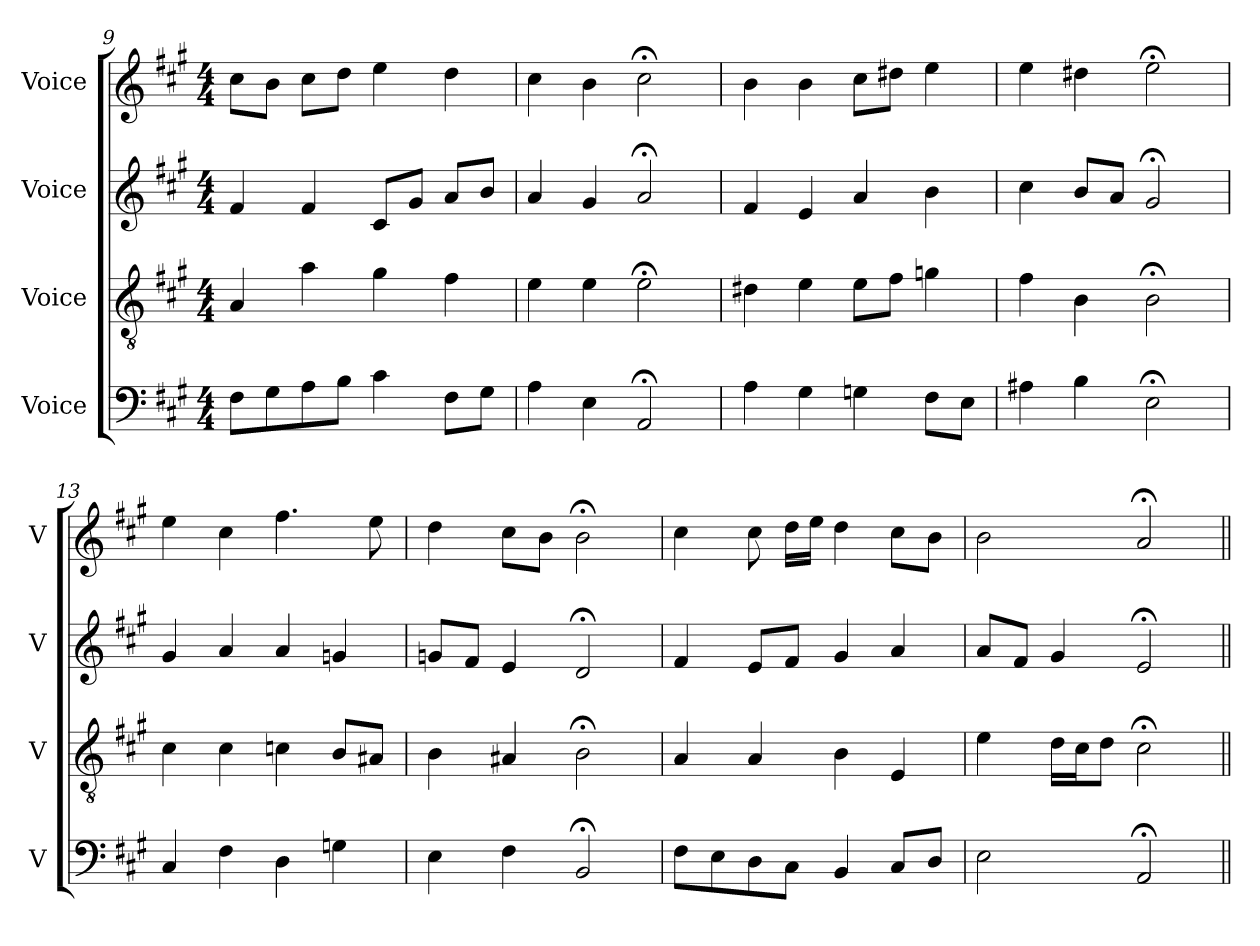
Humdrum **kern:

**kern	**kern	**kern	**kern
*part4	*part3	*part2	*part1
*staff4	*staff3	*staff2	*staff1
*I"Voice	*I"Voice	*I"Voice	*I"Voice
*I'V	*I'V	*I'V	*I'V
*clefF4	*clefGv2	*clefG2	*clefG2
*k[f#c#g#]	*k[f#c#g#]	*k[f#c#g#]	*k[f#c#g#]
*M4/4	*M4/4	*M4/4	*M4/4
=9	=9	=9	=9
8F#\L	4A/	4f#/	8cc#\L
8G#\	.	.	8b\J
8A\	4a\	4f#/	8cc#\L
8B\J	.	.	8dd\J
4c#\	4g#\	8c#/L	4ee\
.	.	8g#/J	.
8F#\L	4f#\	8a/L	4dd\
8G#\J	.	8b/J	.
=10	=10	=10	=10
4A\	4e\	4a/	4cc#\
4E\	4e\	4g#/	4b\
2AA;</	2e;<\	2a;</	2cc#;<\
=11	=11	=11	=11
4A\	4d#X\	4f#/	4b\
4G#\	4e\	4e/	4b\
4Gn\	8e\L	4a/	8cc#\L
.	8f#\J	.	8dd#X\J
8F#\L	4gn\	4b\	4ee\
8E\J	.	.	.
=12	=12	=12	=12
4A#X\	4f#\	4cc#\	4ee\
4B\	4B\	8b/L	4dd#X\
.	.	8a/J	.
2E;<\	2B;<\	2g#;</	2ee;<\
=13	=13	=13	=13
4C#/	4c#\	4g#/	4ee\
4F#\	4c#\	4a/	4cc#\
4D\	4cn\	4a/	4.ff#\
4Gn\	8B/L	4gn/	.
.	8A#X/J	.	8ee\
!!LO:LB:g=z
=14	=14	=14	=14
4E\	4B\	8gn/L	4dd\
.	.	8f#/J	.
4F#\	4A#X/	4e/	8cc#\L
.	.	.	8b\J
2BB;</	2B;<\	2d;</	2b;<\
=15	=15	=15	=15
8F#\L	4A/	4f#/	4cc#\
8E\	.	.	.
8D\	4A/	8e/L	8cc#\
8C#\J	.	8f#/J	16dd\LL
.	.	.	16ee\JJ
4BB/	4B\	4g#/	4dd\
8C#/L	4E/	4a/	8cc#\L
8D/J	.	.	8b\J
=16	=16	=16	=16
2E\	4e\	8a/L	2b\
.	.	8f#/J	.
.	16d\LL	4g#/	.
.	16c#\J	.	.
.	8d\J	.	.
2AA;</	2c#;<\	2e;</	2a;</
=||	=||	=||	=||
*-	*-	*-	*-
